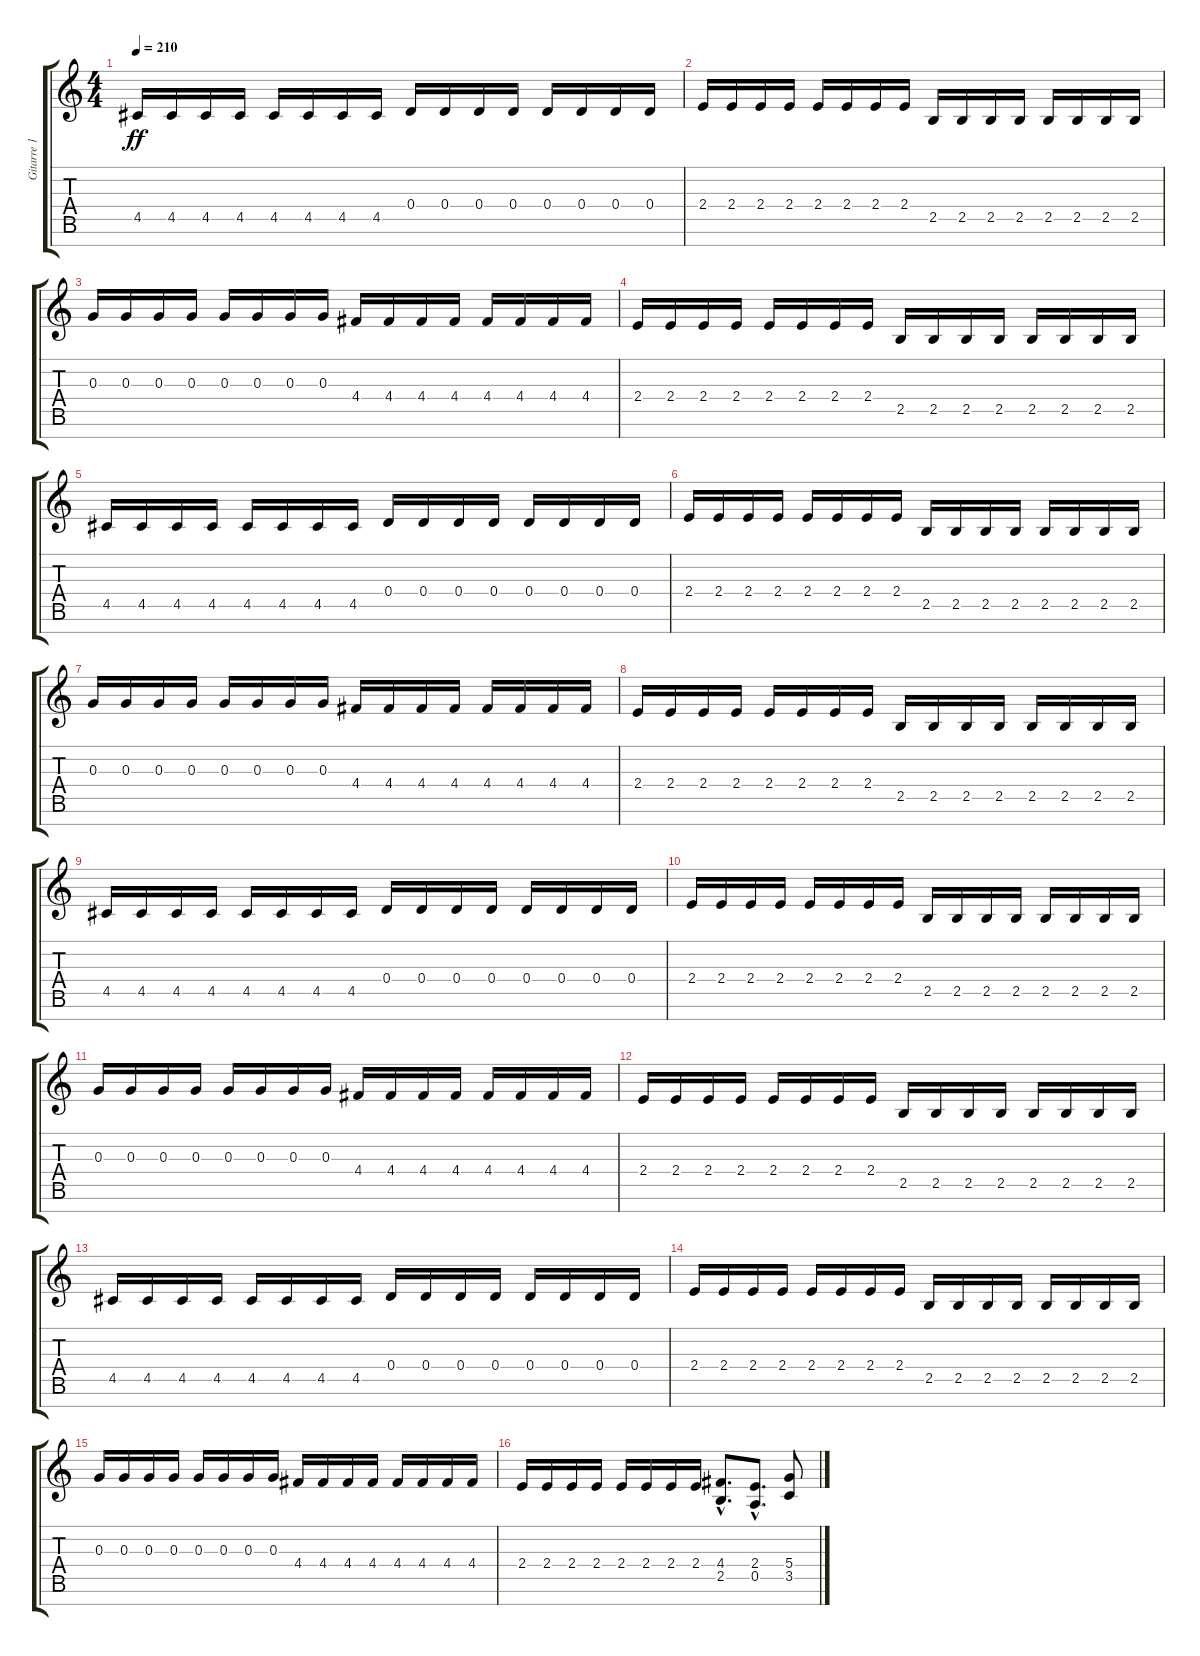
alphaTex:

\track ("Gitarre 1" "Gitarre 1") {instrument distortionguitar}
\staff {score tabs}
\tuning (E4 B3 G3 D3 A2 E2 B1) {hide}
\ts (4 4)
\tempo 210
\clef g2
\ks c
4.5.16{dy ff} 4.5.16 4.5.16 4.5.16 4.5.16 4.5.16 4.5.16 4.5.16 0.4.16 0.4.16 0.4.16 0.4.16 0.4.16 0.4.16 0.4.16 0.4.16 |
2.4.16 2.4.16 2.4.16 2.4.16 2.4.16 2.4.16 2.4.16 2.4.16 2.5.16 2.5.16 2.5.16 2.5.16 2.5.16 2.5.16 2.5.16 2.5.16 |
0.3.16 0.3.16 0.3.16 0.3.16 0.3.16 0.3.16 0.3.16 0.3.16 4.4.16 4.4.16 4.4.16 4.4.16 4.4.16 4.4.16 4.4.16 4.4.16 |
2.4.16 2.4.16 2.4.16 2.4.16 2.4.16 2.4.16 2.4.16 2.4.16 2.5.16 2.5.16 2.5.16 2.5.16 2.5.16 2.5.16 2.5.16 2.5.16 |
4.5.16 4.5.16 4.5.16 4.5.16 4.5.16 4.5.16 4.5.16 4.5.16 0.4.16 0.4.16 0.4.16 0.4.16 0.4.16 0.4.16 0.4.16 0.4.16 |
2.4.16 2.4.16 2.4.16 2.4.16 2.4.16 2.4.16 2.4.16 2.4.16 2.5.16 2.5.16 2.5.16 2.5.16 2.5.16 2.5.16 2.5.16 2.5.16 |
0.3.16 0.3.16 0.3.16 0.3.16 0.3.16 0.3.16 0.3.16 0.3.16 4.4.16 4.4.16 4.4.16 4.4.16 4.4.16 4.4.16 4.4.16 4.4.16 |
2.4.16 2.4.16 2.4.16 2.4.16 2.4.16 2.4.16 2.4.16 2.4.16 2.5.16 2.5.16 2.5.16 2.5.16 2.5.16 2.5.16 2.5.16 2.5.16 |
4.5.16 4.5.16 4.5.16 4.5.16 4.5.16 4.5.16 4.5.16 4.5.16 0.4.16 0.4.16 0.4.16 0.4.16 0.4.16 0.4.16 0.4.16 0.4.16 |
2.4.16 2.4.16 2.4.16 2.4.16 2.4.16 2.4.16 2.4.16 2.4.16 2.5.16 2.5.16 2.5.16 2.5.16 2.5.16 2.5.16 2.5.16 2.5.16 |
0.3.16 0.3.16 0.3.16 0.3.16 0.3.16 0.3.16 0.3.16 0.3.16 4.4.16 4.4.16 4.4.16 4.4.16 4.4.16 4.4.16 4.4.16 4.4.16 |
2.4.16 2.4.16 2.4.16 2.4.16 2.4.16 2.4.16 2.4.16 2.4.16 2.5.16 2.5.16 2.5.16 2.5.16 2.5.16 2.5.16 2.5.16 2.5.16 |
4.5.16 4.5.16 4.5.16 4.5.16 4.5.16 4.5.16 4.5.16 4.5.16 0.4.16 0.4.16 0.4.16 0.4.16 0.4.16 0.4.16 0.4.16 0.4.16 |
2.4.16 2.4.16 2.4.16 2.4.16 2.4.16 2.4.16 2.4.16 2.4.16 2.5.16 2.5.16 2.5.16 2.5.16 2.5.16 2.5.16 2.5.16 2.5.16 |
0.3.16 0.3.16 0.3.16 0.3.16 0.3.16 0.3.16 0.3.16 0.3.16 4.4.16 4.4.16 4.4.16 4.4.16 4.4.16 4.4.16 4.4.16 4.4.16 |
2.4.16 2.4.16 2.4.16 2.4.16 2.4.16 2.4.16 2.4.16 2.4.16 (4.4{hac} 2.5{hac}).8{d} (2.4{hac} 0.5{hac}).8{d} (5.4 3.5).8
